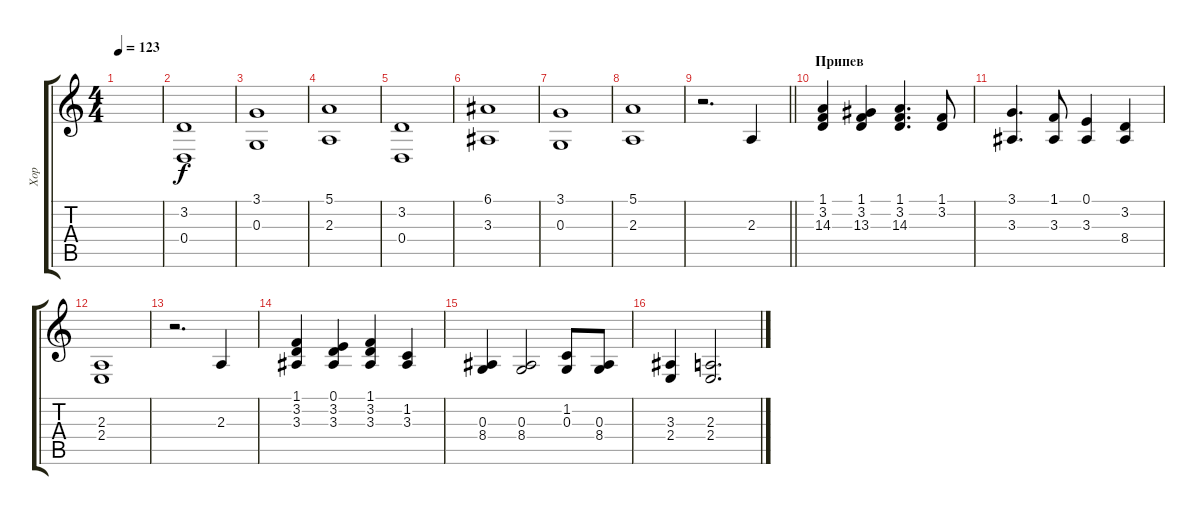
\track ("Хор" "Хор") {instrument choiraahs}
\staff {score tabs}
\tuning (E4 B3 G3 D3 A2 E2) {hide}
\ts (4 4)
\tempo 123
\clef g2
\ks c
|
(3.2 0.4).1 |
(3.1 0.3).1 |
(5.1 2.3).1 |
(3.2 0.4).1 |
(6.1 3.3).1 |
(3.1 0.3).1 |
(5.1 2.3).1 |
\barLineRight lightlight
r.2{d} 2.3.4 |
\section ("" "Припев")
(1.1 3.2 14.3).4 (1.1 3.2 13.3).4 (1.1 3.2 14.3).4{d} (1.1 3.2).8 |
(3.1 3.3).4{d} (1.1 3.3).8 (0.1 3.3).4 (3.2 8.4).4 |
(2.3 2.4).1 |
r.2{d} 2.3.4 |
(1.1 3.2 3.3).4 (0.1 3.2 3.3).4 (1.1 3.2 3.3).4 (1.2 3.3).4 |
(0.3 8.4).4 (0.3 8.4).2 (1.2 0.3).8 (0.3 8.4).8 |
(3.3 2.4).4 (2.3 2.4).2{d}
